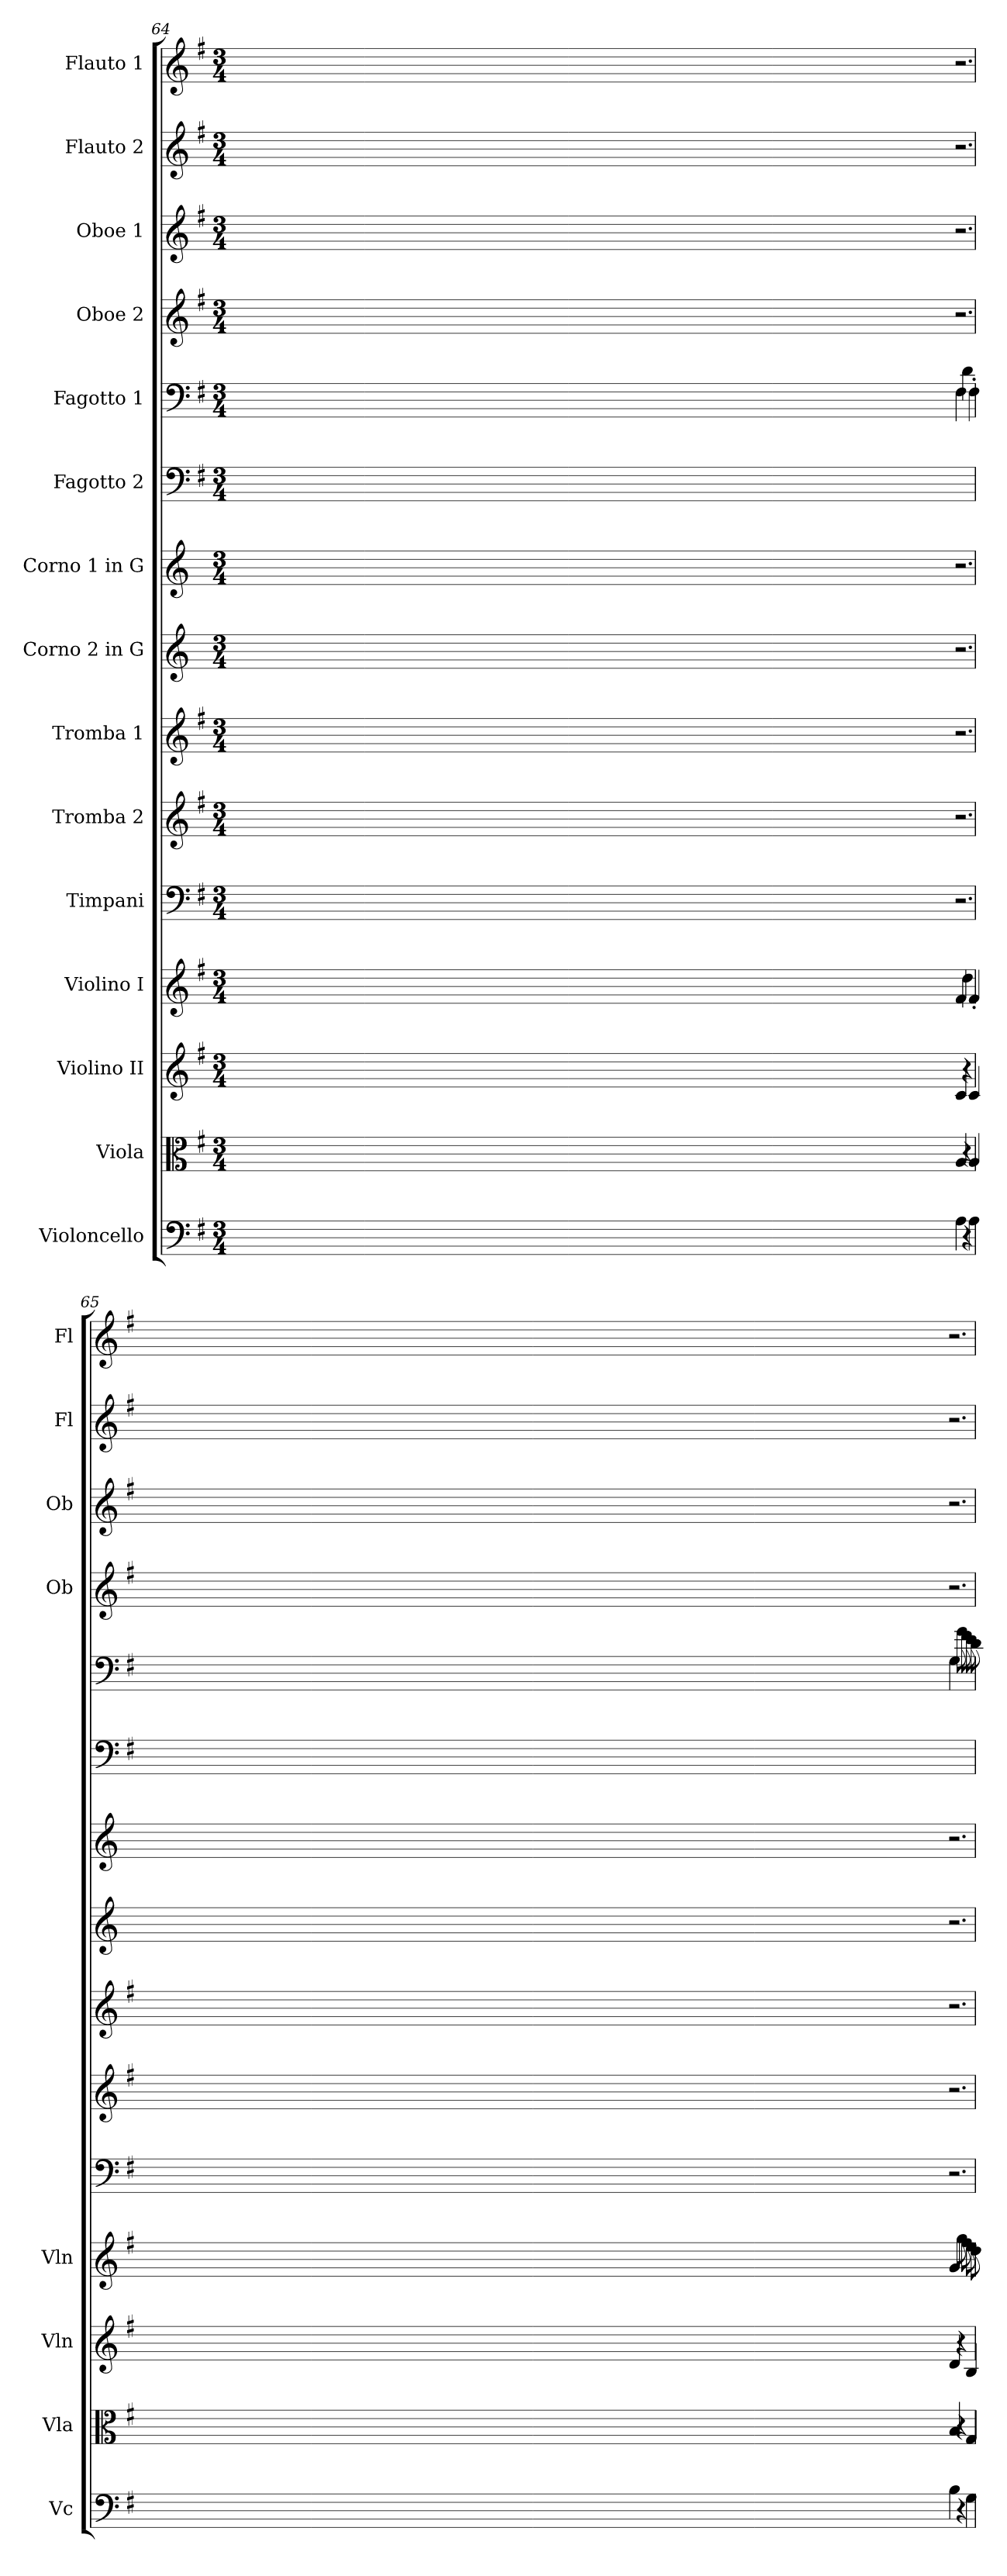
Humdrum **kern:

**kern	**kern	**kern	**kern	**kern	**kern	**kern	**kern	**kern	**kern	**kern	**kern	**kern	**kern	**kern
*part15	*part14	*part13	*part12	*part11	*part10	*part9	*part8	*part7	*part6	*part5	*part4	*part3	*part2	*part1
*staff15	*staff14	*staff13	*staff12	*staff11	*staff10	*staff9	*staff8	*staff7	*staff6	*staff5	*staff4	*staff3	*staff2	*staff1
*I"Violoncello	*I"Viola	*I"Violino II	*I"Violino I	*I"Timpani	*I"Tromba 2	*I"Tromba 1	*I"Corno 2 in G	*I"Corno 1 in G	*I"Fagotto 2	*I"Fagotto 1	*I"Oboe 2	*I"Oboe 1	*I"Flauto 2	*I"Flauto 1
*I'Vc	*I'Vla	*I'Vln	*I'Vln	*	*	*	*	*	*	*	*I'Ob	*I'Ob	*I'Fl	*I'Fl
*clefF4	*clefC3	*clefG2	*clefG2	*clefF4	*clefG2	*clefG2	*clefG2	*clefG2	*clefF4	*clefF4	*clefG2	*clefG2	*clefG2	*clefG2
*	*	*	*	*	*ITrd1c2	*ITrd1c2	*ITrd-4c-7	*ITrd-4c-7	*	*	*	*	*	*
*k[f#]	*k[f#]	*k[f#]	*k[f#]	*k[f#]	*k[b-]	*k[b-]	*k[f#]	*k[f#]	*k[f#]	*k[f#]	*k[f#]	*k[f#]	*k[f#]	*k[f#]
*G:	*G:	*G:	*G:	*G:	*F:	*F:	*G:	*G:	*G:	*G:	*G:	*G:	*G:	*G:
*M3/4	*M3/4	*M3/4	*M3/4	*M3/4	*M3/4	*M3/4	*M3/4	*M3/4	*M3/4	*M3/4	*M3/4	*M3/4	*M3/4	*M3/4
=64	=64	=64	=64	=64	=64	=64	=64	=64	=64	=64	=64	=64	=64	=64
1ryy	1ryy	1ryy	1ryy	1ryy	1ryy	1ryy	1ryy	1ryy	1ryy	1ryy	1ryy	1ryy	1ryy	1ryy
1ryy	1ryy	1ryy	1ryy	1ryy	1ryy	1ryy	1ryy	1ryy	1ryy	1ryy	1ryy	1ryy	1ryy	1ryy
1ryy	1ryy	1ryy	1ryy	1ryy	1ryy	1ryy	1ryy	1ryy	1ryy	1ryy	1ryy	1ryy	1ryy	1ryy
1ryy	1ryy	1ryy	1ryy	1ryy	1ryy	1ryy	1ryy	1ryy	1ryy	1ryy	1ryy	1ryy	1ryy	1ryy
1ryy	1ryy	1ryy	1ryy	1ryy	1ryy	1ryy	1ryy	1ryy	1ryy	1ryy	1ryy	1ryy	1ryy	1ryy
1ryy	1ryy	1ryy	1ryy	1ryy	1ryy	1ryy	1ryy	1ryy	1ryy	1ryy	1ryy	1ryy	1ryy	1ryy
1ryy	1ryy	1ryy	1ryy	1ryy	1ryy	1ryy	1ryy	1ryy	1ryy	1ryy	1ryy	1ryy	1ryy	1ryy
1ryy	1ryy	1ryy	1ryy	1ryy	1ryy	1ryy	1ryy	1ryy	1ryy	1ryy	1ryy	1ryy	1ryy	1ryy
1ryy	1ryy	1ryy	1ryy	1ryy	1ryy	1ryy	1ryy	1ryy	1ryy	1ryy	1ryy	1ryy	1ryy	1ryy
1ryy	1ryy	1ryy	1ryy	1ryy	1ryy	1ryy	1ryy	1ryy	1ryy	1ryy	1ryy	1ryy	1ryy	1ryy
1ryy	1ryy	1ryy	1ryy	1ryy	1ryy	1ryy	1ryy	1ryy	1ryy	1ryy	1ryy	1ryy	1ryy	1ryy
1ryy	1ryy	1ryy	1ryy	1ryy	1ryy	1ryy	1ryy	1ryy	1ryy	1ryy	1ryy	1ryy	1ryy	1ryy
1ryy	1ryy	1ryy	1ryy	1ryy	1ryy	1ryy	1ryy	1ryy	1ryy	1ryy	1ryy	1ryy	1ryy	1ryy
1ryy	1ryy	1ryy	1ryy	1ryy	1ryy	1ryy	1ryy	1ryy	1ryy	1ryy	1ryy	1ryy	1ryy	1ryy
1ryy	1ryy	1ryy	1ryy	1ryy	1ryy	1ryy	1ryy	1ryy	1ryy	1ryy	1ryy	1ryy	1ryy	1ryy
1ryy	1ryy	1ryy	1ryy	1ryy	1ryy	1ryy	1ryy	1ryy	1ryy	1ryy	1ryy	1ryy	1ryy	1ryy
1ryy	1ryy	1ryy	1ryy	1ryy	1ryy	1ryy	1ryy	1ryy	1ryy	1ryy	1ryy	1ryy	1ryy	1ryy
1ryy	1ryy	1ryy	1ryy	1ryy	1ryy	1ryy	1ryy	1ryy	1ryy	1ryy	1ryy	1ryy	1ryy	1ryy
1ryy	1ryy	1ryy	1ryy	1ryy	1ryy	1ryy	1ryy	1ryy	1ryy	1ryy	1ryy	1ryy	1ryy	1ryy
1ryy	1ryy	1ryy	1ryy	1ryy	1ryy	1ryy	1ryy	1ryy	1ryy	1ryy	1ryy	1ryy	1ryy	1ryy
1ryy	1ryy	1ryy	1ryy	1ryy	1ryy	1ryy	1ryy	1ryy	1ryy	1ryy	1ryy	1ryy	1ryy	1ryy
1ryy	1ryy	1ryy	1ryy	1ryy	1ryy	1ryy	1ryy	1ryy	1ryy	1ryy	1ryy	1ryy	1ryy	1ryy
1ryy	1ryy	1ryy	1ryy	1ryy	1ryy	1ryy	1ryy	1ryy	1ryy	1ryy	1ryy	1ryy	1ryy	1ryy
1ryy	1ryy	1ryy	1ryy	1ryy	1ryy	1ryy	1ryy	1ryy	1ryy	1ryy	1ryy	1ryy	1ryy	1ryy
1ryy	1ryy	1ryy	1ryy	1ryy	1ryy	1ryy	1ryy	1ryy	1ryy	1ryy	1ryy	1ryy	1ryy	1ryy
1ryy	1ryy	1ryy	1ryy	1ryy	1ryy	1ryy	1ryy	1ryy	1ryy	1ryy	1ryy	1ryy	1ryy	1ryy
1ryy	1ryy	1ryy	1ryy	1ryy	1ryy	1ryy	1ryy	1ryy	1ryy	1ryy	1ryy	1ryy	1ryy	1ryy
1ryy	1ryy	1ryy	1ryy	1ryy	1ryy	1ryy	1ryy	1ryy	1ryy	1ryy	1ryy	1ryy	1ryy	1ryy
1ryy	1ryy	1ryy	1ryy	1ryy	1ryy	1ryy	1ryy	1ryy	1ryy	1ryy	1ryy	1ryy	1ryy	1ryy
1ryy	1ryy	1ryy	1ryy	1ryy	1ryy	1ryy	1ryy	1ryy	1ryy	1ryy	1ryy	1ryy	1ryy	1ryy
1ryy	1ryy	1ryy	1ryy	1ryy	1ryy	1ryy	1ryy	1ryy	1ryy	1ryy	1ryy	1ryy	1ryy	1ryy
1ryy	1ryy	1ryy	1ryy	1ryy	1ryy	1ryy	1ryy	1ryy	1ryy	1ryy	1ryy	1ryy	1ryy	1ryy
1ryy	1ryy	1ryy	1ryy	1ryy	1ryy	1ryy	1ryy	1ryy	1ryy	1ryy	1ryy	1ryy	1ryy	1ryy
1ryy	1ryy	1ryy	1ryy	1ryy	1ryy	1ryy	1ryy	1ryy	1ryy	1ryy	1ryy	1ryy	1ryy	1ryy
1ryy	1ryy	1ryy	1ryy	1ryy	1ryy	1ryy	1ryy	1ryy	1ryy	1ryy	1ryy	1ryy	1ryy	1ryy
1ryy	1ryy	1ryy	1ryy	1ryy	1ryy	1ryy	1ryy	1ryy	1ryy	1ryy	1ryy	1ryy	1ryy	1ryy
1ryy	1ryy	1ryy	1ryy	1ryy	1ryy	1ryy	1ryy	1ryy	1ryy	1ryy	1ryy	1ryy	1ryy	1ryy
1ryy	1ryy	1ryy	1ryy	1ryy	1ryy	1ryy	1ryy	1ryy	1ryy	1ryy	1ryy	1ryy	1ryy	1ryy
1ryy	1ryy	1ryy	1ryy	1ryy	1ryy	1ryy	1ryy	1ryy	1ryy	1ryy	1ryy	1ryy	1ryy	1ryy
1ryy	1ryy	1ryy	1ryy	1ryy	1ryy	1ryy	1ryy	1ryy	1ryy	1ryy	1ryy	1ryy	1ryy	1ryy
1ryy	1ryy	1ryy	1ryy	1ryy	1ryy	1ryy	1ryy	1ryy	1ryy	1ryy	1ryy	1ryy	1ryy	1ryy
1ryy	1ryy	1ryy	1ryy	1ryy	1ryy	1ryy	1ryy	1ryy	1ryy	1ryy	1ryy	1ryy	1ryy	1ryy
1ryy	1ryy	1ryy	1ryy	1ryy	1ryy	1ryy	1ryy	1ryy	1ryy	1ryy	1ryy	1ryy	1ryy	1ryy
1ryy	1ryy	1ryy	1ryy	1ryy	1ryy	1ryy	1ryy	1ryy	1ryy	1ryy	1ryy	1ryy	1ryy	1ryy
1ryy	1ryy	1ryy	1ryy	1ryy	1ryy	1ryy	1ryy	1ryy	1ryy	1ryy	1ryy	1ryy	1ryy	1ryy
1ryy	1ryy	1ryy	1ryy	1ryy	1ryy	1ryy	1ryy	1ryy	1ryy	1ryy	1ryy	1ryy	1ryy	1ryy
1ryy	1ryy	1ryy	1ryy	1ryy	1ryy	1ryy	1ryy	1ryy	1ryy	1ryy	1ryy	1ryy	1ryy	1ryy
2.ryy	2.ryy	2.ryy	2.ryy	2.ryy	2.ryy	2.ryy	2.ryy	2.ryy	2.ryy	2.ryy	2.ryy	2.ryy	2.ryy	2.ryy
4A	4A	4c	4f#	2.r	2.r	2.r	2.r	2.r	2.ryy	4F#	2.r	2.r	2.r	2.r
4r	4r	4r	4dd	.	.	.	.	.	.	4d	.	.	.	.
4A	4A	4c	4f#'	.	.	.	.	.	.	4F#'	.	.	.	.
=65	=65	=65	=65	=65	=65	=65	=65	=65	=65	=65	=65	=65	=65	=65
1ryy	1ryy	1ryy	1ryy	1ryy	1ryy	1ryy	1ryy	1ryy	1ryy	1ryy	1ryy	1ryy	1ryy	1ryy
1ryy	1ryy	1ryy	1ryy	1ryy	1ryy	1ryy	1ryy	1ryy	1ryy	1ryy	1ryy	1ryy	1ryy	1ryy
1ryy	1ryy	1ryy	1ryy	1ryy	1ryy	1ryy	1ryy	1ryy	1ryy	1ryy	1ryy	1ryy	1ryy	1ryy
1ryy	1ryy	1ryy	1ryy	1ryy	1ryy	1ryy	1ryy	1ryy	1ryy	1ryy	1ryy	1ryy	1ryy	1ryy
1ryy	1ryy	1ryy	1ryy	1ryy	1ryy	1ryy	1ryy	1ryy	1ryy	1ryy	1ryy	1ryy	1ryy	1ryy
1ryy	1ryy	1ryy	1ryy	1ryy	1ryy	1ryy	1ryy	1ryy	1ryy	1ryy	1ryy	1ryy	1ryy	1ryy
1ryy	1ryy	1ryy	1ryy	1ryy	1ryy	1ryy	1ryy	1ryy	1ryy	1ryy	1ryy	1ryy	1ryy	1ryy
1ryy	1ryy	1ryy	1ryy	1ryy	1ryy	1ryy	1ryy	1ryy	1ryy	1ryy	1ryy	1ryy	1ryy	1ryy
1ryy	1ryy	1ryy	1ryy	1ryy	1ryy	1ryy	1ryy	1ryy	1ryy	1ryy	1ryy	1ryy	1ryy	1ryy
1ryy	1ryy	1ryy	1ryy	1ryy	1ryy	1ryy	1ryy	1ryy	1ryy	1ryy	1ryy	1ryy	1ryy	1ryy
1ryy	1ryy	1ryy	1ryy	1ryy	1ryy	1ryy	1ryy	1ryy	1ryy	1ryy	1ryy	1ryy	1ryy	1ryy
1ryy	1ryy	1ryy	1ryy	1ryy	1ryy	1ryy	1ryy	1ryy	1ryy	1ryy	1ryy	1ryy	1ryy	1ryy
1ryy	1ryy	1ryy	1ryy	1ryy	1ryy	1ryy	1ryy	1ryy	1ryy	1ryy	1ryy	1ryy	1ryy	1ryy
1ryy	1ryy	1ryy	1ryy	1ryy	1ryy	1ryy	1ryy	1ryy	1ryy	1ryy	1ryy	1ryy	1ryy	1ryy
1ryy	1ryy	1ryy	1ryy	1ryy	1ryy	1ryy	1ryy	1ryy	1ryy	1ryy	1ryy	1ryy	1ryy	1ryy
1ryy	1ryy	1ryy	1ryy	1ryy	1ryy	1ryy	1ryy	1ryy	1ryy	1ryy	1ryy	1ryy	1ryy	1ryy
1ryy	1ryy	1ryy	1ryy	1ryy	1ryy	1ryy	1ryy	1ryy	1ryy	1ryy	1ryy	1ryy	1ryy	1ryy
1ryy	1ryy	1ryy	1ryy	1ryy	1ryy	1ryy	1ryy	1ryy	1ryy	1ryy	1ryy	1ryy	1ryy	1ryy
1ryy	1ryy	1ryy	1ryy	1ryy	1ryy	1ryy	1ryy	1ryy	1ryy	1ryy	1ryy	1ryy	1ryy	1ryy
1ryy	1ryy	1ryy	1ryy	1ryy	1ryy	1ryy	1ryy	1ryy	1ryy	1ryy	1ryy	1ryy	1ryy	1ryy
1ryy	1ryy	1ryy	1ryy	1ryy	1ryy	1ryy	1ryy	1ryy	1ryy	1ryy	1ryy	1ryy	1ryy	1ryy
1ryy	1ryy	1ryy	1ryy	1ryy	1ryy	1ryy	1ryy	1ryy	1ryy	1ryy	1ryy	1ryy	1ryy	1ryy
1ryy	1ryy	1ryy	1ryy	1ryy	1ryy	1ryy	1ryy	1ryy	1ryy	1ryy	1ryy	1ryy	1ryy	1ryy
1ryy	1ryy	1ryy	1ryy	1ryy	1ryy	1ryy	1ryy	1ryy	1ryy	1ryy	1ryy	1ryy	1ryy	1ryy
1ryy	1ryy	1ryy	1ryy	1ryy	1ryy	1ryy	1ryy	1ryy	1ryy	1ryy	1ryy	1ryy	1ryy	1ryy
1ryy	1ryy	1ryy	1ryy	1ryy	1ryy	1ryy	1ryy	1ryy	1ryy	1ryy	1ryy	1ryy	1ryy	1ryy
1ryy	1ryy	1ryy	1ryy	1ryy	1ryy	1ryy	1ryy	1ryy	1ryy	1ryy	1ryy	1ryy	1ryy	1ryy
1ryy	1ryy	1ryy	1ryy	1ryy	1ryy	1ryy	1ryy	1ryy	1ryy	1ryy	1ryy	1ryy	1ryy	1ryy
1ryy	1ryy	1ryy	1ryy	1ryy	1ryy	1ryy	1ryy	1ryy	1ryy	1ryy	1ryy	1ryy	1ryy	1ryy
1ryy	1ryy	1ryy	1ryy	1ryy	1ryy	1ryy	1ryy	1ryy	1ryy	1ryy	1ryy	1ryy	1ryy	1ryy
1ryy	1ryy	1ryy	1ryy	1ryy	1ryy	1ryy	1ryy	1ryy	1ryy	1ryy	1ryy	1ryy	1ryy	1ryy
1ryy	1ryy	1ryy	1ryy	1ryy	1ryy	1ryy	1ryy	1ryy	1ryy	1ryy	1ryy	1ryy	1ryy	1ryy
1ryy	1ryy	1ryy	1ryy	1ryy	1ryy	1ryy	1ryy	1ryy	1ryy	1ryy	1ryy	1ryy	1ryy	1ryy
1ryy	1ryy	1ryy	1ryy	1ryy	1ryy	1ryy	1ryy	1ryy	1ryy	1ryy	1ryy	1ryy	1ryy	1ryy
1ryy	1ryy	1ryy	1ryy	1ryy	1ryy	1ryy	1ryy	1ryy	1ryy	1ryy	1ryy	1ryy	1ryy	1ryy
1ryy	1ryy	1ryy	1ryy	1ryy	1ryy	1ryy	1ryy	1ryy	1ryy	1ryy	1ryy	1ryy	1ryy	1ryy
1ryy	1ryy	1ryy	1ryy	1ryy	1ryy	1ryy	1ryy	1ryy	1ryy	1ryy	1ryy	1ryy	1ryy	1ryy
1ryy	1ryy	1ryy	1ryy	1ryy	1ryy	1ryy	1ryy	1ryy	1ryy	1ryy	1ryy	1ryy	1ryy	1ryy
1ryy	1ryy	1ryy	1ryy	1ryy	1ryy	1ryy	1ryy	1ryy	1ryy	1ryy	1ryy	1ryy	1ryy	1ryy
1ryy	1ryy	1ryy	1ryy	1ryy	1ryy	1ryy	1ryy	1ryy	1ryy	1ryy	1ryy	1ryy	1ryy	1ryy
1ryy	1ryy	1ryy	1ryy	1ryy	1ryy	1ryy	1ryy	1ryy	1ryy	1ryy	1ryy	1ryy	1ryy	1ryy
1ryy	1ryy	1ryy	1ryy	1ryy	1ryy	1ryy	1ryy	1ryy	1ryy	1ryy	1ryy	1ryy	1ryy	1ryy
1ryy	1ryy	1ryy	1ryy	1ryy	1ryy	1ryy	1ryy	1ryy	1ryy	1ryy	1ryy	1ryy	1ryy	1ryy
1ryy	1ryy	1ryy	1ryy	1ryy	1ryy	1ryy	1ryy	1ryy	1ryy	1ryy	1ryy	1ryy	1ryy	1ryy
1ryy	1ryy	1ryy	1ryy	1ryy	1ryy	1ryy	1ryy	1ryy	1ryy	1ryy	1ryy	1ryy	1ryy	1ryy
1ryy	1ryy	1ryy	1ryy	1ryy	1ryy	1ryy	1ryy	1ryy	1ryy	1ryy	1ryy	1ryy	1ryy	1ryy
1ryy	1ryy	1ryy	1ryy	1ryy	1ryy	1ryy	1ryy	1ryy	1ryy	1ryy	1ryy	1ryy	1ryy	1ryy
1ryy	1ryy	1ryy	1ryy	1ryy	1ryy	1ryy	1ryy	1ryy	1ryy	1ryy	1ryy	1ryy	1ryy	1ryy
2ryy	2ryy	2ryy	2ryy	2ryy	2ryy	2ryy	2ryy	2ryy	2ryy	2ryy	2ryy	2ryy	2ryy	2ryy
4B	4B	4d	4g	2.r	2.r	2.r	2.r	2.r	2.ryy	4G	2.r	2.r	2.r	2.r
4r	4r	4r	8gg	.	.	.	.	.	.	8g	.	.	.	.
.	.	.	8ff#	.	.	.	.	.	.	8f#	.	.	.	.
4G	4G	4B	8ee	.	.	.	.	.	.	8e	.	.	.	.
.	.	.	8dd	.	.	.	.	.	.	8d	.	.	.	.
=	=	=	=	=	=	=	=	=	=	=	=	=	=	=
*-	*-	*-	*-	*-	*-	*-	*-	*-	*-	*-	*-	*-	*-	*-
